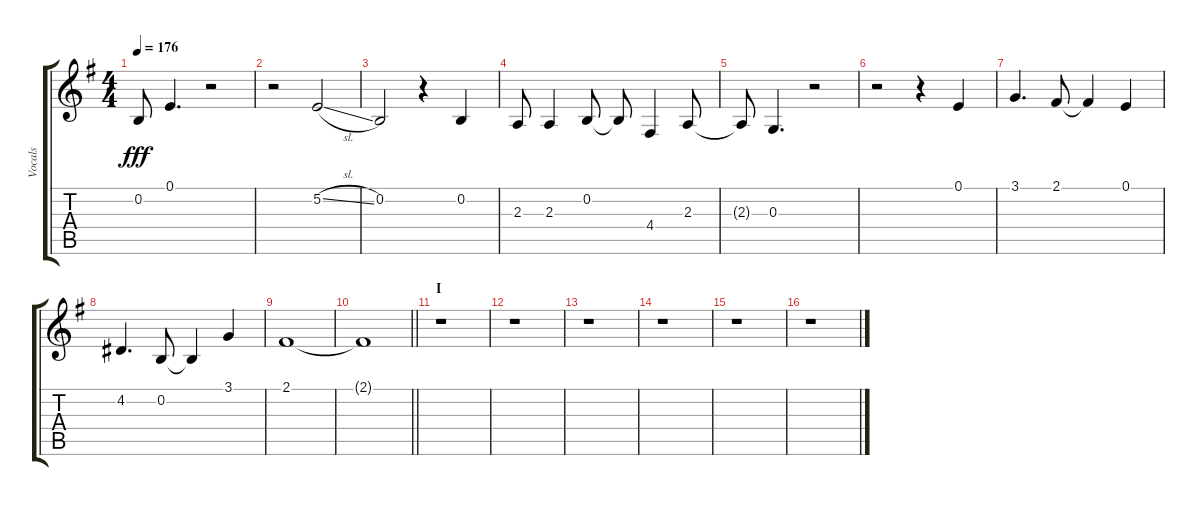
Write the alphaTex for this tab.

\track ("Vocals" "Vocals") {instrument voiceoohs}
\staff {score tabs}
\tuning (E4 B3 G3 D3 A2 E2) {hide}
\ts (4 4)
\tempo 176
\clef g2
\ks g
0.2{t}.8{dy fff} 0.1.4{d} r.2 |
r.2 5.2{sl}.2 |
0.2.2 r.4 0.2.4 |
2.3.8 2.3.4 0.2.8 0.2{t}.8 4.4.4 2.3.8 |
2.3{t}.8 0.3.4{d} r.2 |
r.2 r.4 0.1.4 |
3.1.4{d} 2.1.8 2.1{t}.4 0.1.4 |
4.2.4{d} 0.2.8 0.2{t}.4 3.1.4 |
2.1.1 |
\barLineRight lightlight
2.1{t}.1 |
\section ("" "I")
r.1 |
r.1 |
r.1 |
r.1 |
r.1 |
r.1
